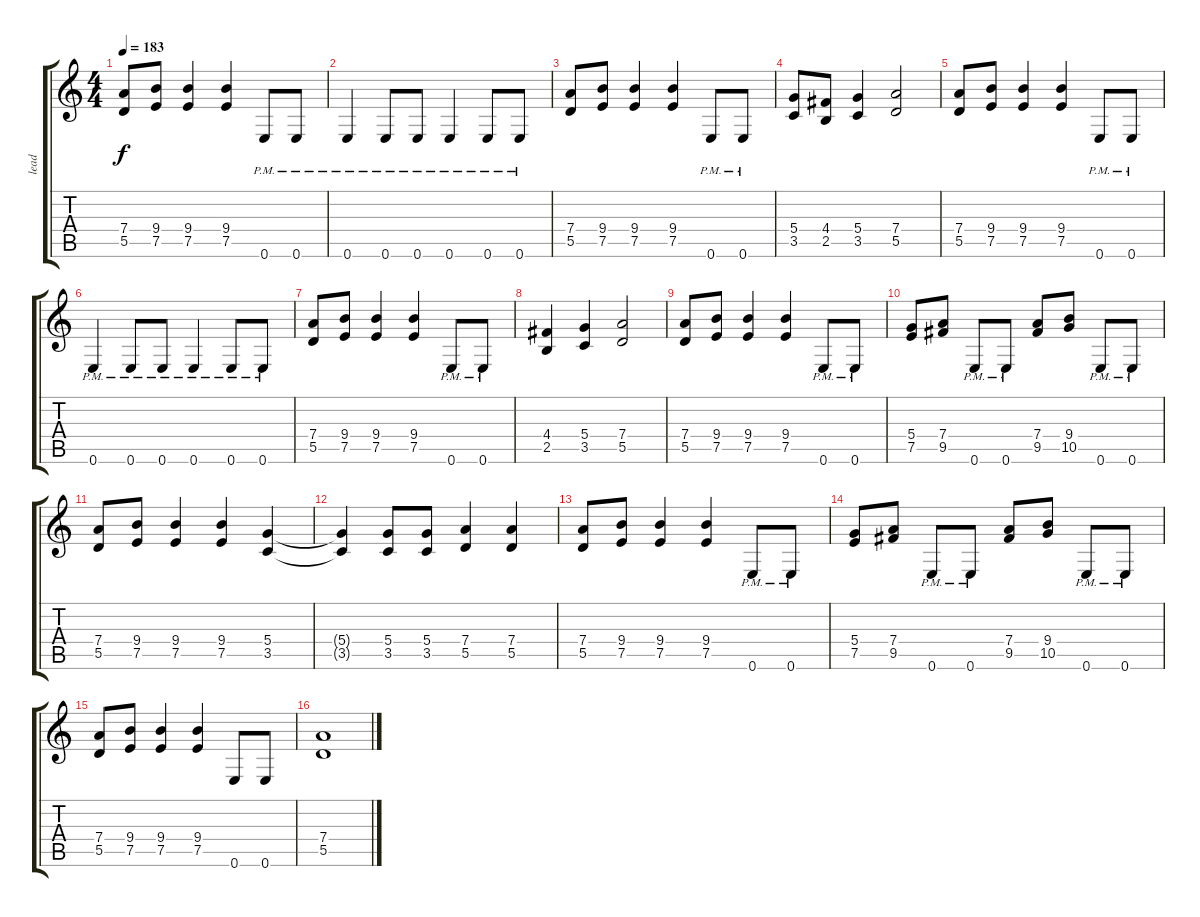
\track ("lead" "lead") {instrument distortionguitar}
\staff {score tabs}
\tuning (E4 B3 G3 D3 A2 E2) {hide}
\ts (4 4)
\tempo 183
\clef g2
\ks c
(7.4 5.5).8{dy f} (9.4 7.5).8 (9.4 7.5).4 (9.4 7.5).4 0.6{pm}.8 0.6{pm}.8 |
0.6{pm}.4 0.6{pm}.8 0.6{pm}.8 0.6{pm}.4 0.6{pm}.8 0.6{pm}.8 |
(7.4 5.5).8 (9.4 7.5).8 (9.4 7.5).4 (9.4 7.5).4 0.6{pm}.8 0.6{pm}.8 |
(5.4 3.5).8 (4.4 2.5).8 (5.4 3.5).4 (7.4 5.5).2 |
(7.4 5.5).8 (9.4 7.5).8 (9.4 7.5).4 (9.4 7.5).4 0.6{pm}.8 0.6{pm}.8 |
0.6{pm}.4 0.6{pm}.8 0.6{pm}.8 0.6{pm}.4 0.6{pm}.8 0.6{pm}.8 |
(7.4 5.5).8 (9.4 7.5).8 (9.4 7.5).4 (9.4 7.5).4 0.6{pm}.8 0.6{pm}.8 |
(4.4 2.5).4 (5.4 3.5).4 (7.4 5.5).2 |
(7.4 5.5).8 (9.4 7.5).8 (9.4 7.5).4 (9.4 7.5).4 0.6{pm}.8 0.6{pm}.8 |
(5.4 7.5).8 (7.4 9.5).8 0.6{pm}.8 0.6{pm}.8 (7.4 9.5).8 (9.4 10.5).8 0.6{pm}.8 0.6{pm}.8 |
(7.4 5.5).8 (9.4 7.5).8 (9.4 7.5).4 (9.4 7.5).4 (5.4 3.5).4 |
(5.4{t} 3.5{t}).4 (5.4 3.5).8 (5.4 3.5).8 (7.4 5.5).4 (7.4 5.5).4 |
(7.4 5.5).8 (9.4 7.5).8 (9.4 7.5).4 (9.4 7.5).4 0.6{pm}.8 0.6{pm}.8 |
(5.4 7.5).8 (7.4 9.5).8 0.6{pm}.8 0.6{pm}.8 (7.4 9.5).8 (9.4 10.5).8 0.6{pm}.8 0.6{pm}.8 |
(7.4 5.5).8 (9.4 7.5).8 (9.4 7.5).4 (9.4 7.5).4 0.6.8 0.6.8 |
(7.4 5.5).1
